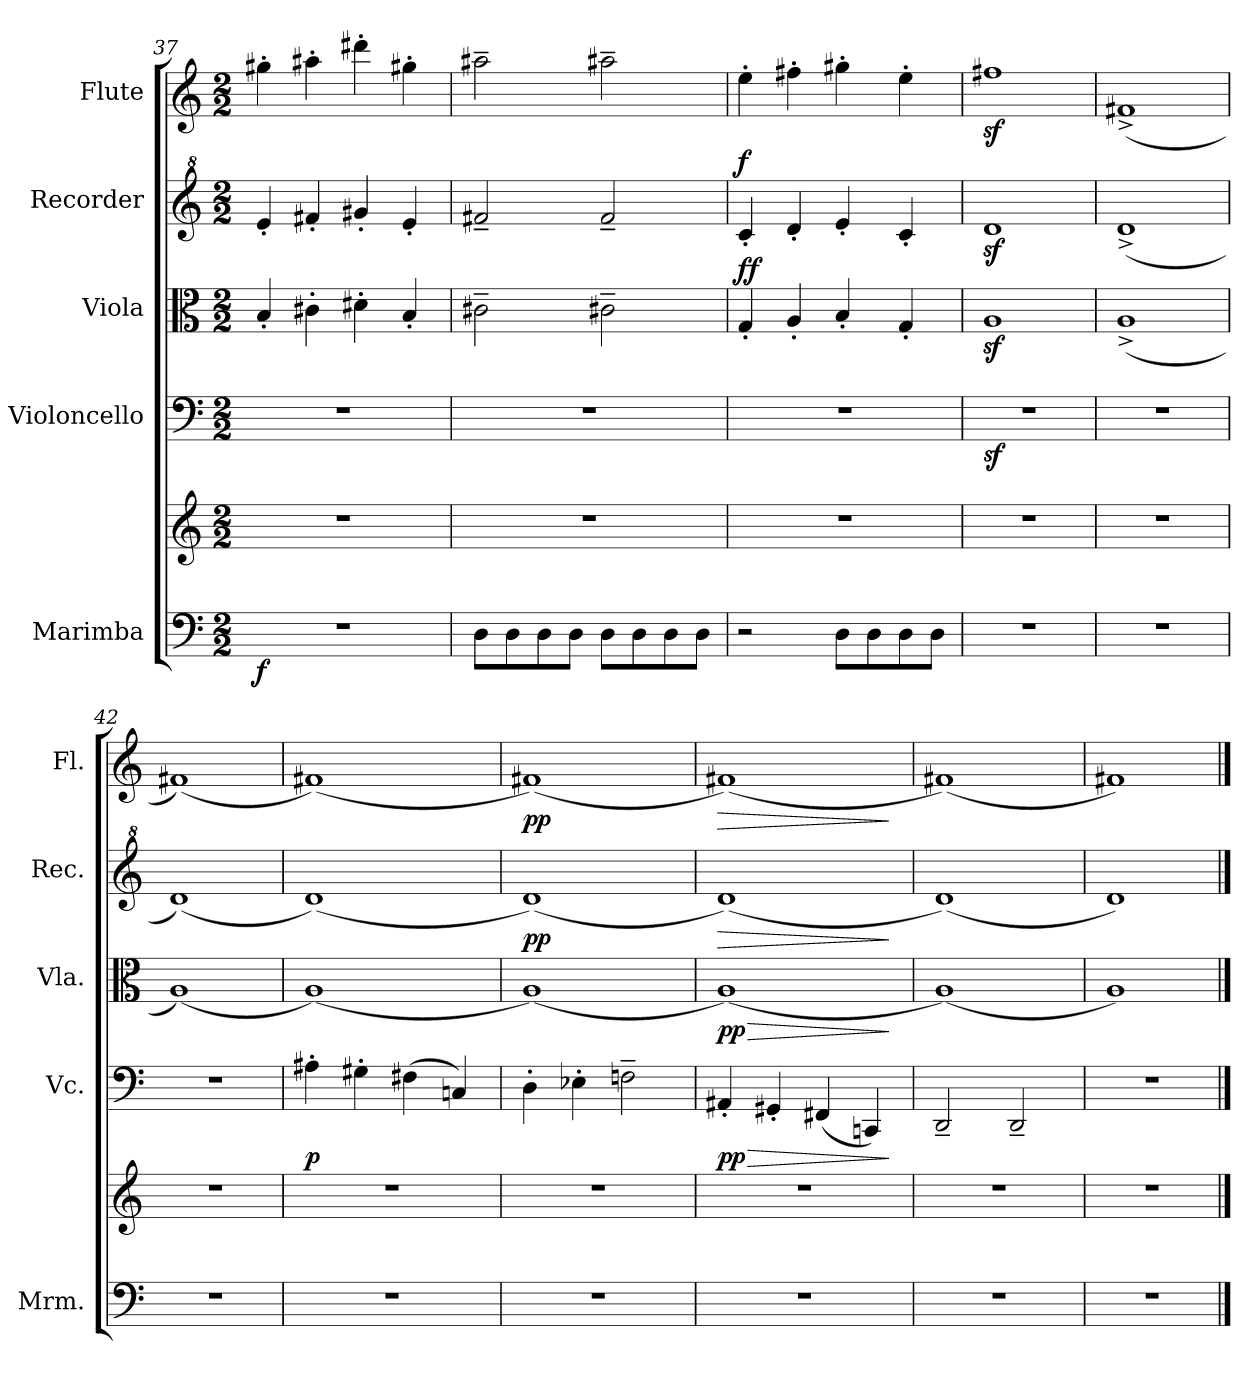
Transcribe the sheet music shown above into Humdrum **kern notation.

**kern	**kern	**dynam	**kern	**dynam	**kern	**dynam	**kern	**dynam	**kern	**dynam
*part5	*part5	*part5	*part4	*part4	*part3	*part3	*part2	*part2	*part1	*part1
*staff6	*staff5	*staff5/6	*staff4	*staff4	*staff3	*staff3	*staff2	*staff2	*staff1	*staff1
*I"Marimba	*	*	*I"Violoncello	*	*I"Viola	*	*I"Recorder	*	*I"Flute	*
*I'Mrm.	*	*	*I'Vc.	*	*I'Vla.	*	*I'Rec.	*	*I'Fl.	*
*clefF4	*clefG2	*	*clefF4	*	*clefC3	*	*clefG^2	*	*clefG2	*
*k[]	*k[]	*	*k[]	*	*k[]	*	*k[]	*	*k[]	*
*M2/2	*M2/2	*	*M2/2	*	*M2/2	*	*M2/2	*	*M2/2	*
=37	=37	=37	=37	=37	=37	=37	=37	=37	=37	=37
!	!	!LO:DY:b=2	!	!	!	!	!	!	!	!
1r	1r	f	1r	.	4B'/	.	4ee'/	.	4gg#X'\	.
.	.	.	.	.	4c#X'\	.	4ff#X'/	.	4aa#X'\	.
.	.	.	.	.	4d#X'\	.	4gg#X'/	.	4ddd#X'\	.
.	.	.	.	.	4B'/	.	4ee'/	.	4gg#X'\	.
=38	=38	=38	=38	=38	=38	=38	=38	=38	=38	=38
8D\L	1r	.	1r	.	2c#X~\	.	2ff#X~/	.	2aa#X~\	.
8D\	.	.	.	.	.	.	.	.	.	.
8D\	.	.	.	.	.	.	.	.	.	.
8D\J	.	.	.	.	.	.	.	.	.	.
8D\L	.	.	.	.	2c#X~\	.	2ff#~/	.	2aa#X~\	.
8D\	.	.	.	.	.	.	.	.	.	.
8D\	.	.	.	.	.	.	.	.	.	.
8D\J	.	.	.	.	.	.	.	.	.	.
=39	=39	=39	=39	=39	=39	=39	=39	=39	=39	=39
!	!	!	!	!	!	!LO:DY:a	!	!	!	!
!	!	!	!	!	!	!LO:DY:n=1:b	!	!LO:DY:a	!	!
2r	1r	.	1r	.	4G'/	f f	4cc'/	f	4ee'\	.
.	.	.	.	.	4A'/	.	4dd'/	.	4ff#X'\	.
8D\L	.	.	.	.	4B'/	.	4ee'/	.	4gg#X'\	.
8D\	.	.	.	.	.	.	.	.	.	.
8D\	.	.	.	.	4G'/	.	4cc'/	.	4ee'\	.
8D\J	.	.	.	.	.	.	.	.	.	.
!!LO:LB:g=z
=40	=40	=40	=40	=40	=40	=40	=40	=40	=40	=40
!	!	!LO:DY:b=2	!	!	!	!	!	!	!	!
!	!	!LO:DY:n=1:b	!	!LO:DY:b	!	!	!	!	!	!
1r	1r	sf sf	1r	sf	1Az<	.	1ddz<	.	1ff#Xz<	.
=41	=41	=41	=41	=41	=41	=41	=41	=41	=41	=41
1r	1r	.	1r	.	(1A^	.	(1dd^	.	(1f#X^	.
=42	=42	=42	=42	=42	=42	=42	=42	=42	=42	=42
1r	1r	.	1r	.	(1A)	.	(1dd)	.	(1f#X)	.
=43	=43	=43	=43	=43	=43	=43	=43	=43	=43	=43
!	!	!	!	!LO:DY:b	!	!	!	!	!	!
1r	1r	.	4A#X'\	p	(1A)	.	(1dd)	.	(1f#X)	.
.	.	.	4G#X'\	.	.	.	.	.	.	.
.	.	.	(4F#X\	.	.	.	.	.	.	.
.	.	.	4Cn/)	.	.	.	.	.	.	.
=44	=44	=44	=44	=44	=44	=44	=44	=44	=44	=44
!	!	!	!	!	!	!	!	!LO:DY:b	!	!LO:DY:b
1r	1r	.	4D'\	.	(1A)	.	(1dd)	pp	(1f#X)	pp
.	.	.	4E-X'\	.	.	.	.	.	.	.
.	.	.	2Fn~\	.	.	.	.	.	.	.
=45	=45	=45	=45	=45	=45	=45	=45	=45	=45	=45
!	!	!	!	!LO:HP:b	!	!LO:HP:b	!	!LO:HP:b	!	!LO:HP:b
!	!	!	!	!LO:DY:n=1:b	!	!LO:DY:n=1:b	!	!	!	!
1r	1r	.	4AA#X'/	> pp	(1A)	> pp	(1dd)	>	(1f#X)	>
.	.	.	4GG#X'/	.	.	.	.	.	.	.
.	.	.	(4FF#X/	.	.	.	.	.	.	.
.	.	.	4CCn/)	.	.	.	.	.	.	.
.	.	.	.	]	.	]	.	]	.	]
=46	=46	=46	=46	=46	=46	=46	=46	=46	=46	=46
1r	1r	.	2DD~/	.	(1A)	.	(1dd)	.	(1f#X)	.
.	.	.	2DD~/	.	.	.	.	.	.	.
=47	=47	=47	=47	=47	=47	=47	=47	=47	=47	=47
1r	1r	.	1r	.	1A)	.	1dd)	.	1f#X)	.
==	==	==	==	==	==	==	==	==	==	==
*-	*-	*-	*-	*-	*-	*-	*-	*-	*-	*-
